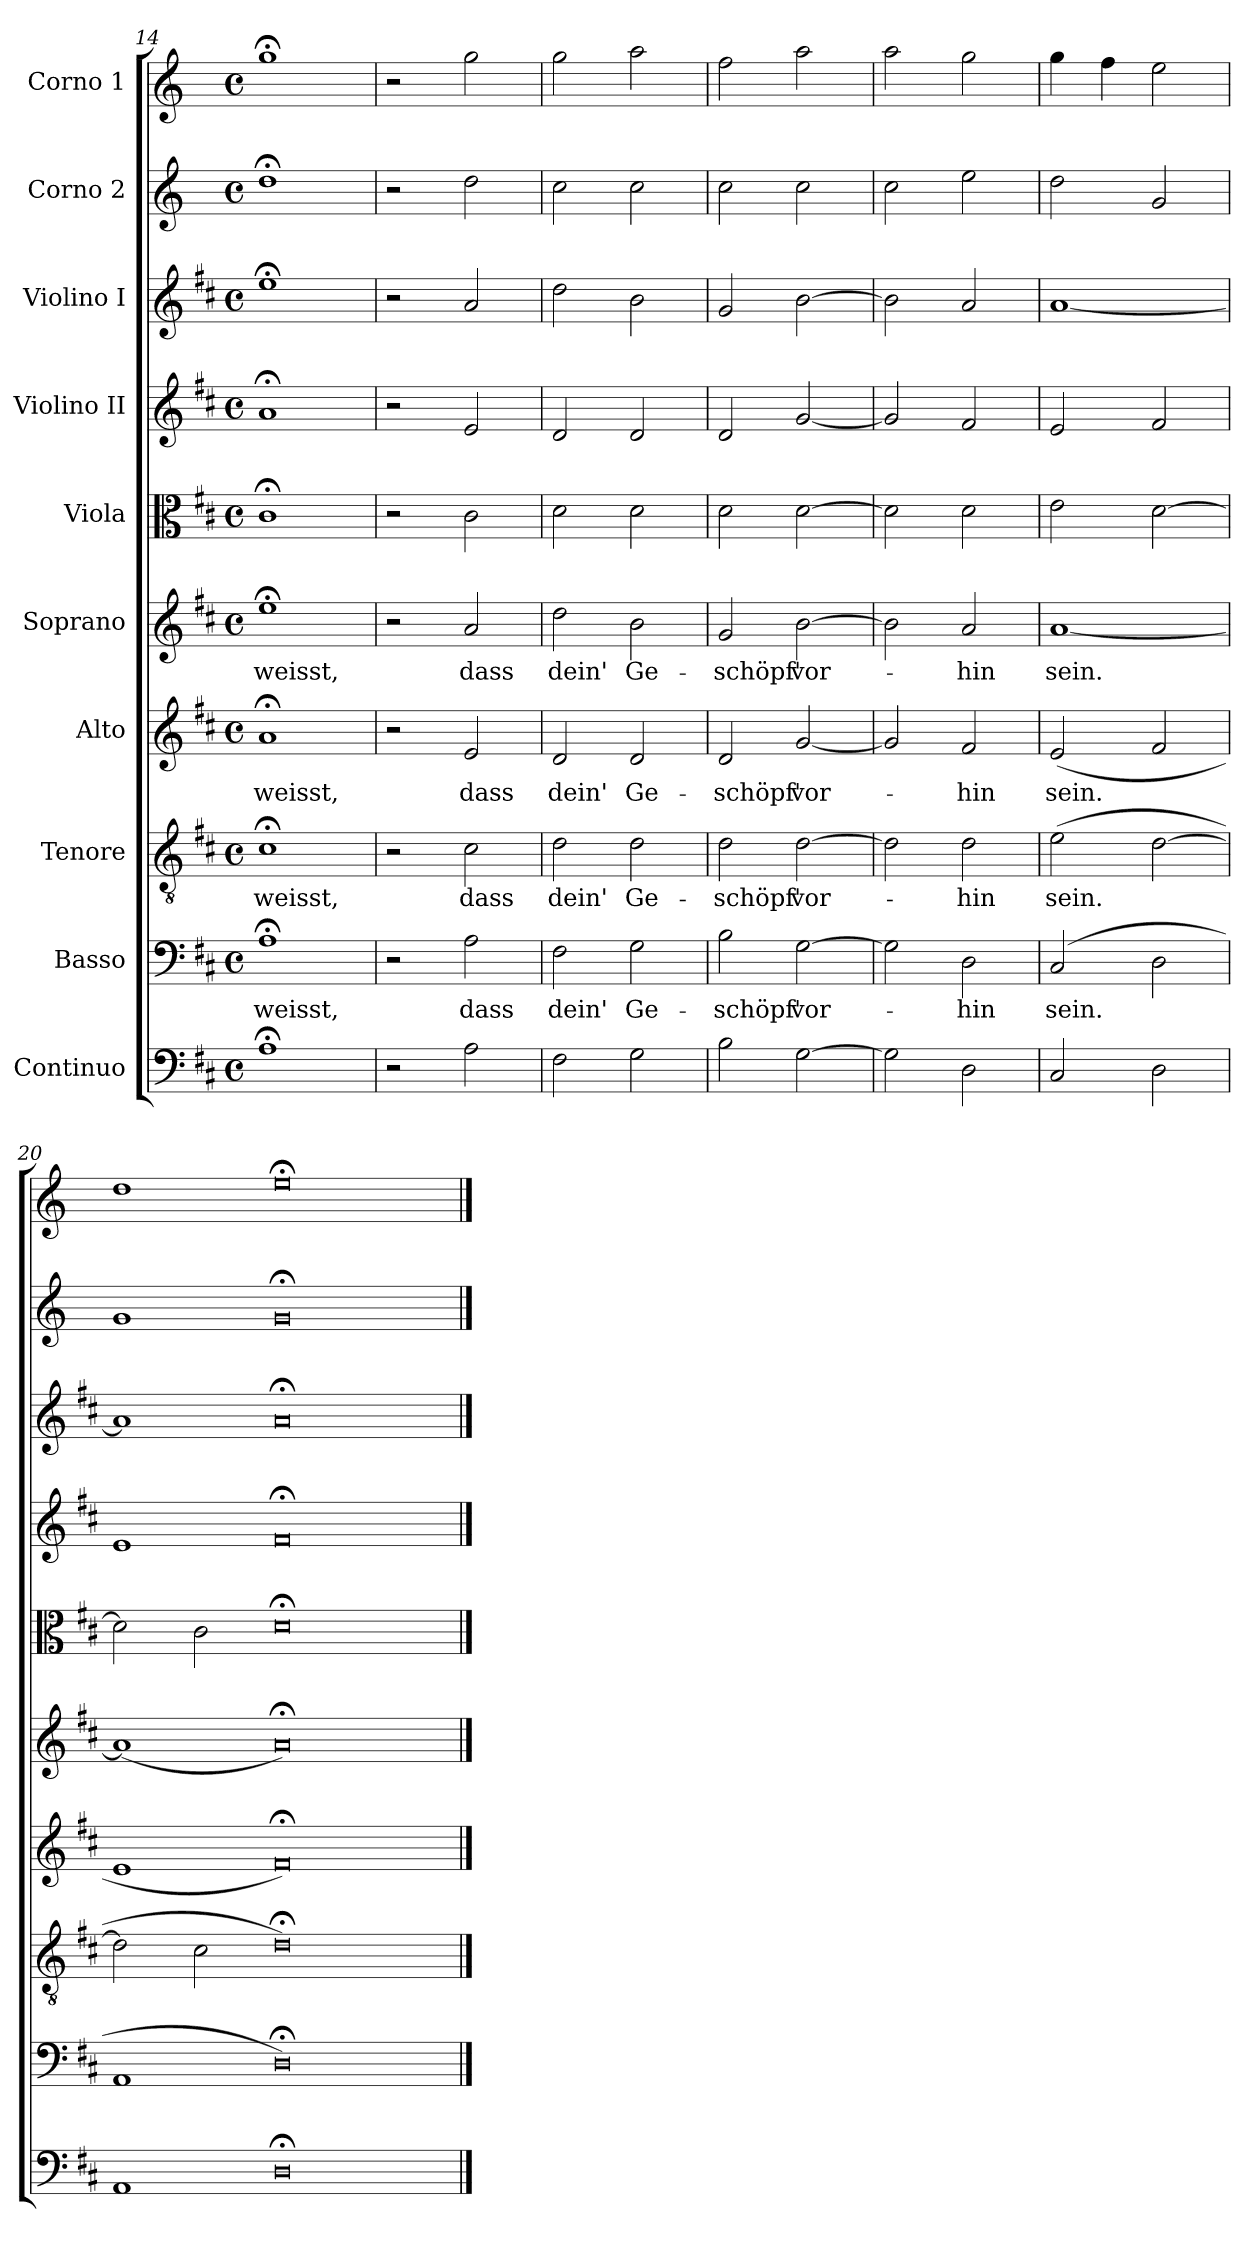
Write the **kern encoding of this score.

**kern	**kern	**text	**kern	**text	**kern	**text	**kern	**text	**kern	**kern	**kern	**kern	**kern
*part10	*part9	*part9	*part8	*part8	*part7	*part7	*part6	*part6	*part5	*part4	*part3	*part2	*part1
*staff10	*staff9	*staff9	*staff8	*staff8	*staff7	*staff7	*staff6	*staff6	*staff5	*staff4	*staff3	*staff2	*staff1
*I"Continuo	*I"Basso	*	*I"Tenore	*	*I"Alto	*	*I"Soprano	*	*I"Viola	*I"Violino II	*I"Violino I	*I"Corno 2	*I"Corno 1
!!LO:PB:g=z
*clefF4	*clefF4	*	*clefGv2	*	*clefG2	*	*clefG2	*	*clefC3	*clefG2	*clefG2	*clefG2	*clefG2
*	*	*	*	*	*	*	*	*	*	*	*	*ITrd-1c-2	*ITrd-1c-2
*k[f#c#]	*k[f#c#]	*	*k[f#c#]	*	*k[f#c#]	*	*k[f#c#]	*	*k[f#c#]	*k[f#c#]	*k[f#c#]	*k[f#c#]	*k[f#c#]
*D:	*D:	*	*D:	*	*D:	*	*D:	*	*D:	*D:	*D:	*D:	*D:
*M4/4	*M4/4	*	*M4/4	*	*M4/4	*	*M4/4	*	*M4/4	*M4/4	*M4/4	*M4/4	*M4/4
*met(c)	*met(c)	*	*met(c)	*	*met(c)	*	*met(c)	*	*met(c)	*met(c)	*met(c)	*met(c)	*met(c)
=14	=14	=14	=14	=14	=14	=14	=14	=14	=14	=14	=14	=14	=14
1A;<	1A;<	weisst,	1c#;<	weisst,	1a;<	weisst,	1ee;<	weisst,	1c#;<	1a;<	1ee;<	1ee;<	1aa;<
=15	=15	=15	=15	=15	=15	=15	=15	=15	=15	=15	=15	=15	=15
2r	2r	.	2r	.	2r	.	2r	.	2r	2r	2r	2r	2r
2A\	2A\	dass	2c#\	dass	2e/	dass	2a/	dass	2c#\	2e/	2a/	2ee\	2aa\
=16	=16	=16	=16	=16	=16	=16	=16	=16	=16	=16	=16	=16	=16
2F#\	2F#\	dein'	2d\	dein'	2d/	dein'	2dd\	dein'	2d\	2d/	2dd\	2dd\	2aa\
2G\	2G\	Ge-	2d\	Ge-	2d/	Ge-	2b\	Ge-	2d\	2d/	2b\	2dd\	2bb\
=17	=17	=17	=17	=17	=17	=17	=17	=17	=17	=17	=17	=17	=17
2B\	2B\	-schöpf'	2d\	-schöpf'	2d/	-schöpf'	2g/	-schöpf'	2d\	2d/	2g/	2dd\	2gg\
[2G\	[2G\	vor-	[2d\	vor-	[2g/	vor-	[2b\	vor-	[2d\	[2g/	[2b\	2dd\	2bb\
=18	=18	=18	=18	=18	=18	=18	=18	=18	=18	=18	=18	=18	=18
2G\]	2G\]	.	2d\]	.	2g/]	.	2b\]	.	2d\]	2g/]	2b\]	2dd\	2bb\
2D\	2D\	-hin	2d\	-hin	2f#/	-hin	2a/	-hin	2d\	2f#/	2a/	2ff#\	2aa\
=19	=19	=19	=19	=19	=19	=19	=19	=19	=19	=19	=19	=19	=19
2C#/	(2C#/	sein.	(2e\	sein.	(2e/	sein.	[1a	sein.	2e\	2e/	[1a	2ee\	4aa\
.	.	.	.	.	.	.	.	.	.	.	.	.	4gg\
2D\	2D\	.	[2d\	.	2f#/	.	.	.	[2d\	2f#/	.	2a/	2ff#\
=20	=20	=20	=20	=20	=20	=20	=20	=20	=20	=20	=20	=20	=20
1AA	1AA	.	2d\]	.	1e	.	(1a]	.	2d\]	1e	1a]	1a	1ee
.	.	.	2c#\	.	.	.	.	.	2c#\	.	.	.	.
0D;<	0D;<)	.	0d;<)	.	0f#;<)	.	0a;<)	.	0d;<	0f#;<	0a;<	0a;<	0ff#;<
==	==	==	==	==	==	==	==	==	==	==	==	==	==
*-	*-	*-	*-	*-	*-	*-	*-	*-	*-	*-	*-	*-	*-
